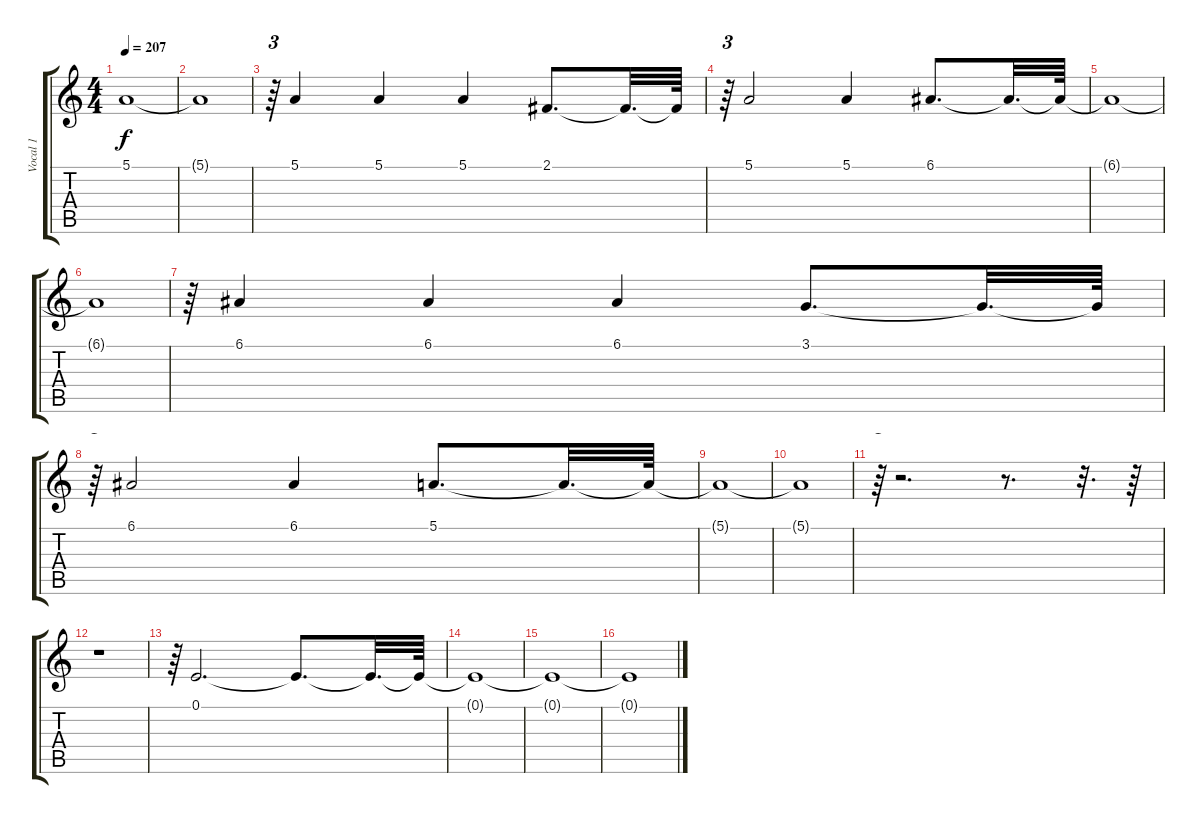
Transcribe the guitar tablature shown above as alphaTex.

\track ("Vocal 1" "Vocal 1") {instrument lead2sawtooth}
\staff {score tabs}
\tuning (E4 B3 G3 D3 A2 E2) {hide}
\ts (4 4)
\tempo 207
\clef g2
\ks c
5.1{t}.1{dy f} |
5.1{t}.1 |
r.64{tu (3 2)} 5.1.4 5.1.4 5.1.4 2.1.8{d} 2.1{t}.32{d} 2.1{t}.64 |
r.64{tu (3 2)} 5.1.2 5.1.4 6.1.8{d} 6.1{t}.32{d} 6.1{t}.64 |
6.1{t}.1 |
6.1{t}.1 |
r.64{tu (3 2)} 6.1.4 6.1.4 6.1.4 3.1.8{d} 3.1{t}.32{d} 3.1{t}.64 |
r.64{tu (3 2)} 6.1.2 6.1.4 5.1.8{d} 5.1{t}.32{d} 5.1{t}.64 |
5.1{t}.1 |
5.1{t}.1 |
r.64{tu (3 2)} r.2{d} r.8{d} r.32{d} r.64 |
r.1 |
r.64{tu (3 2)} 0.1.2{d} 0.1{t}.8{d} 0.1{t}.32{d} 0.1{t}.64 |
0.1{t}.1 |
0.1{t}.1 |
0.1{t}.1
